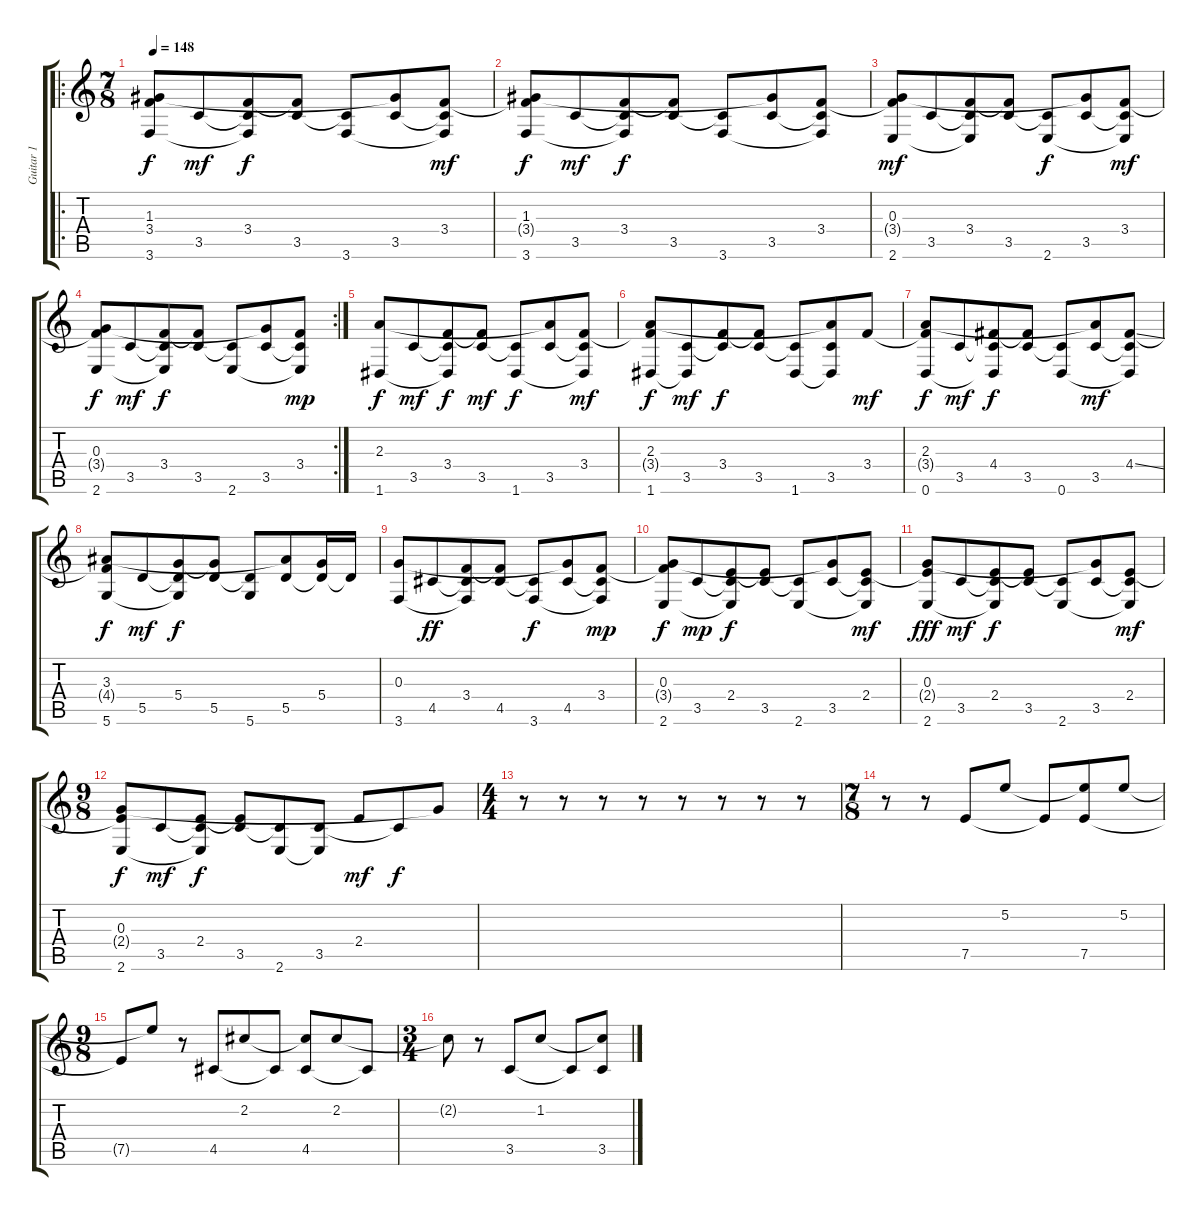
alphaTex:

\track ("Guitar 1" "Guitar 1") {instrument electricguitarjazz}
\staff {score tabs}
\tuning (E4 B3 G3 D3 A2 D2) {hide}
\ro
\ts (7 8)
\tempo 148
\clef g2
\ks c
(1.3 3.4{t} 3.6).8{dy f} 3.5.8{dy mf} (3.4 3.5{t} 3.6{t}).8{dy f} (3.4{t} 3.5).8 (3.5{t} 3.6).8 (1.3{t} 3.5).8 (3.4 3.5{t} 3.6{t}).8{dy mf} |
(1.3 3.4{t} 3.6).8{dy f} 3.5.8{dy mf} (3.4 3.5{t} 3.6{t}).8{dy f} (3.4{t} 3.5).8 (3.5{t} 3.6).8 (1.3{t} 3.5).8 (3.4 3.5{t} 3.6{t}).8 |
(0.3 3.4{t} 2.6).8{dy mf} 3.5.8 (3.4 3.5{t} 2.6{t}).8 (3.4{t} 3.5).8 (3.5{t} 2.6).8{dy f} (0.3{t} 3.5).8 (3.4 3.5{t} 2.6{t}).8{dy mf} |
\rc 2
(0.3 3.4{t} 2.6).8{dy f} 3.5.8{dy mf} (3.4 3.5{t} 2.6{t}).8{dy f} (3.4{t} 3.5).8 (3.5{t} 2.6).8 (0.3{t} 3.5).8 (3.4 3.5{t} 2.6{t}).8{dy mp} |
(2.3 1.6).8{dy f} 3.5.8{dy mf} (3.4 3.5{t} 1.6{t}).8{dy f} (3.4{t} 3.5).8{dy mf} (3.5{t} 1.6).8{dy f} (2.3{t} 3.5).8 (3.4 3.5{t} 1.6{t}).8{dy mf} |
(2.3 3.4{t} 1.6).8{dy f} (3.5 1.6{t}).8{dy mf} (3.4 3.5{t}).8{dy f} (3.4{t} 3.5).8 (3.5{t} 1.6).8 (2.3{t} 3.5 1.6{t}).8 3.4.8{dy mf} |
(2.3 3.4{t} 0.6).8{dy f} 3.5.8{dy mf} (4.4 3.5{t} 0.6{t}).8{dy f} (4.4{t} 3.5).8 (3.5{t} 0.6).8 (2.3{t} 3.5).8{dy mf} (4.4{ss} 3.5{t} 0.6{t}).8 |
(3.3 4.4{t} 5.6).8{dy f} 5.5.8{dy mf} (5.4 5.5{t} 5.6{t}).8{dy f} (5.4{t} 5.5).8 (5.5{t} 5.6).8 (3.3{t} 5.5).8 (5.4 5.5{t}).16 5.5{t}.16 |
(0.3 3.6).8 4.5.8{dy ff} (3.4 4.5{t} 3.6{t}).8 (3.4{t} 4.5).8 (4.5{t} 3.6).8{dy f} (0.3{t} 4.5).8 (3.4 4.5{t} 3.6{t}).8{dy mp} |
(0.3 3.4{t} 2.6).8{dy f} 3.5.8{dy mp} (2.4 3.5{t} 2.6{t}).8{dy f} (2.4{t} 3.5).8 (3.5{t} 2.6).8 (0.3{t} 3.5).8 (2.4 3.5{t} 2.6{t}).8{dy mf} |
(0.3 2.4{t} 2.6).8{dy fff} 3.5.8{dy mf} (2.4 3.5{t} 2.6{t}).8{dy f} (2.4{t} 3.5).8 (3.5{t} 2.6).8 (0.3{t} 3.5).8 (2.4 3.5{t} 2.6{t}).8{dy mf} |
\ts (9 8)
(0.3 2.4{t} 2.6).8{dy f} 3.5.8{dy mf} (2.4 3.5{t} 2.6{t}).8{dy f} (2.4{t} 3.5).8 (3.5{t} 2.6).8 (3.5 2.6{t}).8 2.4.8{dy mf} 3.5{t}.8{dy f} 0.3{t}.8 |
\ts (4 4)
r.8{volume 11 instrument overdrivenguitar} r.8 r.8 r.8 r.8 r.8 r.8 r.8 |
\ts (7 8)
r.8 r.8 7.5.8 5.2.8 7.5{t}.8 (5.2{t} 7.5).8 5.2.8 |
\ts (9 8)
7.5{t}.8 5.2{t}.8 r.8 4.5.8 2.2.8 4.5{t}.8 (2.2{t} 4.5).8 2.2.8 4.5{t}.8 |
\ts (3 4)
2.2{t}.8 r.8 3.5.8 1.2.8 3.5{t}.8 (1.2{t} 3.5).8
